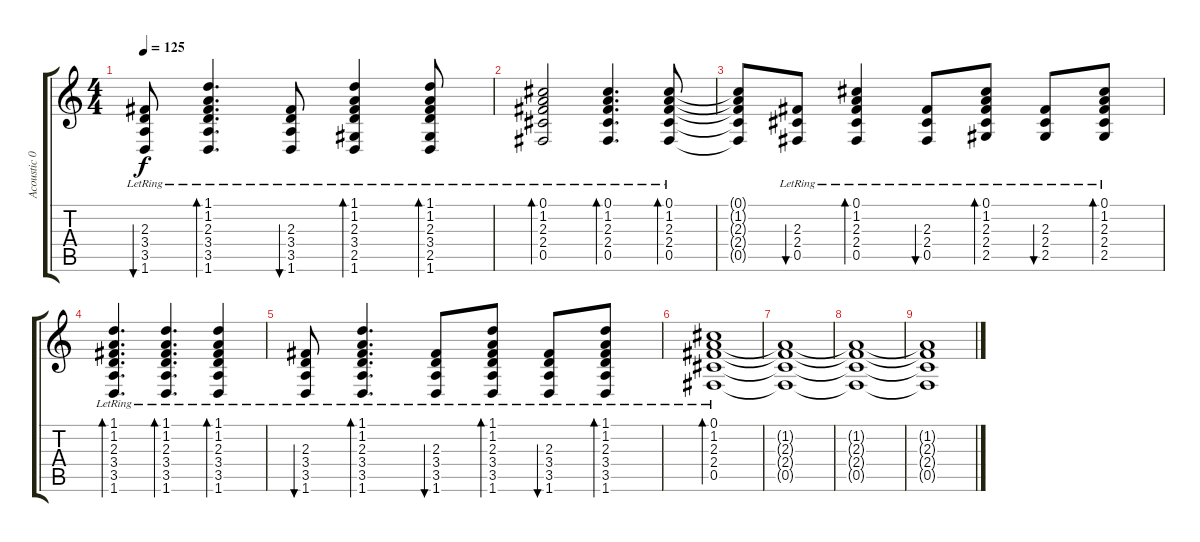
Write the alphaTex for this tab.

\track ("Acoustic 01" "Acoustic 0") {instrument acousticguitarsteel}
\staff {score tabs}
\tuning (Db4 Ab3 E3 B2 Gb2 Db2) {hide}
\ts (4 4)
\tempo 125
\clef g2
\ks c
(2.3{lr} 3.4{lr} 3.5{lr} 1.6{lr}).8{bu 30 dy f} (1.1{lr} 1.2{lr} 2.3{lr} 3.4{lr} 3.5{lr} 1.6{lr}).4{d bd 30} (2.3{lr} 3.4{lr} 3.5{lr} 1.6{lr}).8{bu 30} (1.1{lr} 1.2{lr} 2.3{lr} 3.4{lr} 2.5{lr} 1.6{lr}).4{bd 30} (1.1{lr} 1.2{lr} 2.3{lr} 3.4{lr} 2.5{lr} 1.6{lr}).8{bd 30} |
(0.1{lr} 1.2{lr} 2.3{lr} 2.4{lr} 0.5{lr}).2{bd 30} (0.1{lr} 1.2{lr} 2.3{lr} 2.4{lr} 0.5{lr}).4{d bd 30} (0.1{lr} 1.2{lr} 2.3{lr} 2.4{lr} 0.5{lr}).8{bd 30} |
(0.1{t} 1.2{t} 2.3{t} 2.4{t} 0.5{t}).8 (2.3{lr} 2.4{lr} 0.5{lr}).8{bu 30} (0.1{lr} 1.2{lr} 2.3{lr} 2.4{lr} 0.5{lr}).4{bd 30} (2.3{lr} 2.4{lr} 0.5{lr}).8{bu 30} (0.1{lr} 1.2{lr} 2.3{lr} 2.4{lr} 2.5{lr}).8{bd 30} (2.3{lr} 2.4{lr} 2.5{lr}).8{bu 30} (0.1{lr} 1.2{lr} 2.3{lr} 2.4{lr} 2.5{lr}).8{bd 30} |
(1.1{lr} 1.2{lr} 2.3{lr} 3.4{lr} 3.5{lr} 1.6{lr}).4{d bd 30} (1.1{lr} 1.2{lr} 2.3{lr} 3.4{lr} 3.5{lr} 1.6{lr}).4{d bd 30} (1.1{lr} 1.2{lr} 2.3{lr} 3.4{lr} 3.5{lr} 1.6{lr}).4{bd 30} |
(2.3{lr} 3.4{lr} 3.5{lr} 1.6{lr}).8{bu 30} (1.1{lr} 1.2{lr} 2.3{lr} 3.4{lr} 3.5{lr} 1.6{lr}).4{d bd 30} (2.3{lr} 3.4{lr} 3.5{lr} 1.6{lr}).8{bu 30} (1.1{lr} 1.2{lr} 2.3{lr} 3.4{lr} 3.5{lr} 1.6{lr}).8{bd 30} (2.3{lr} 3.4{lr} 3.5{lr} 1.6{lr}).8{bu 30} (1.1{lr} 1.2{lr} 2.3{lr} 3.4{lr} 3.5{lr} 1.6{lr}).8{bd 30} |
(0.1{lr} 1.2{lr} 2.3{lr} 2.4{lr} 0.5{lr}).1{bd 60} |
(1.2{t} 2.3{t} 2.4{t} 0.5{t}).1 |
(1.2{t} 2.3{t} 2.4{t} 0.5{t}).1 |
(1.2{t} 2.3{t} 2.4{t} 0.5{t}).1
